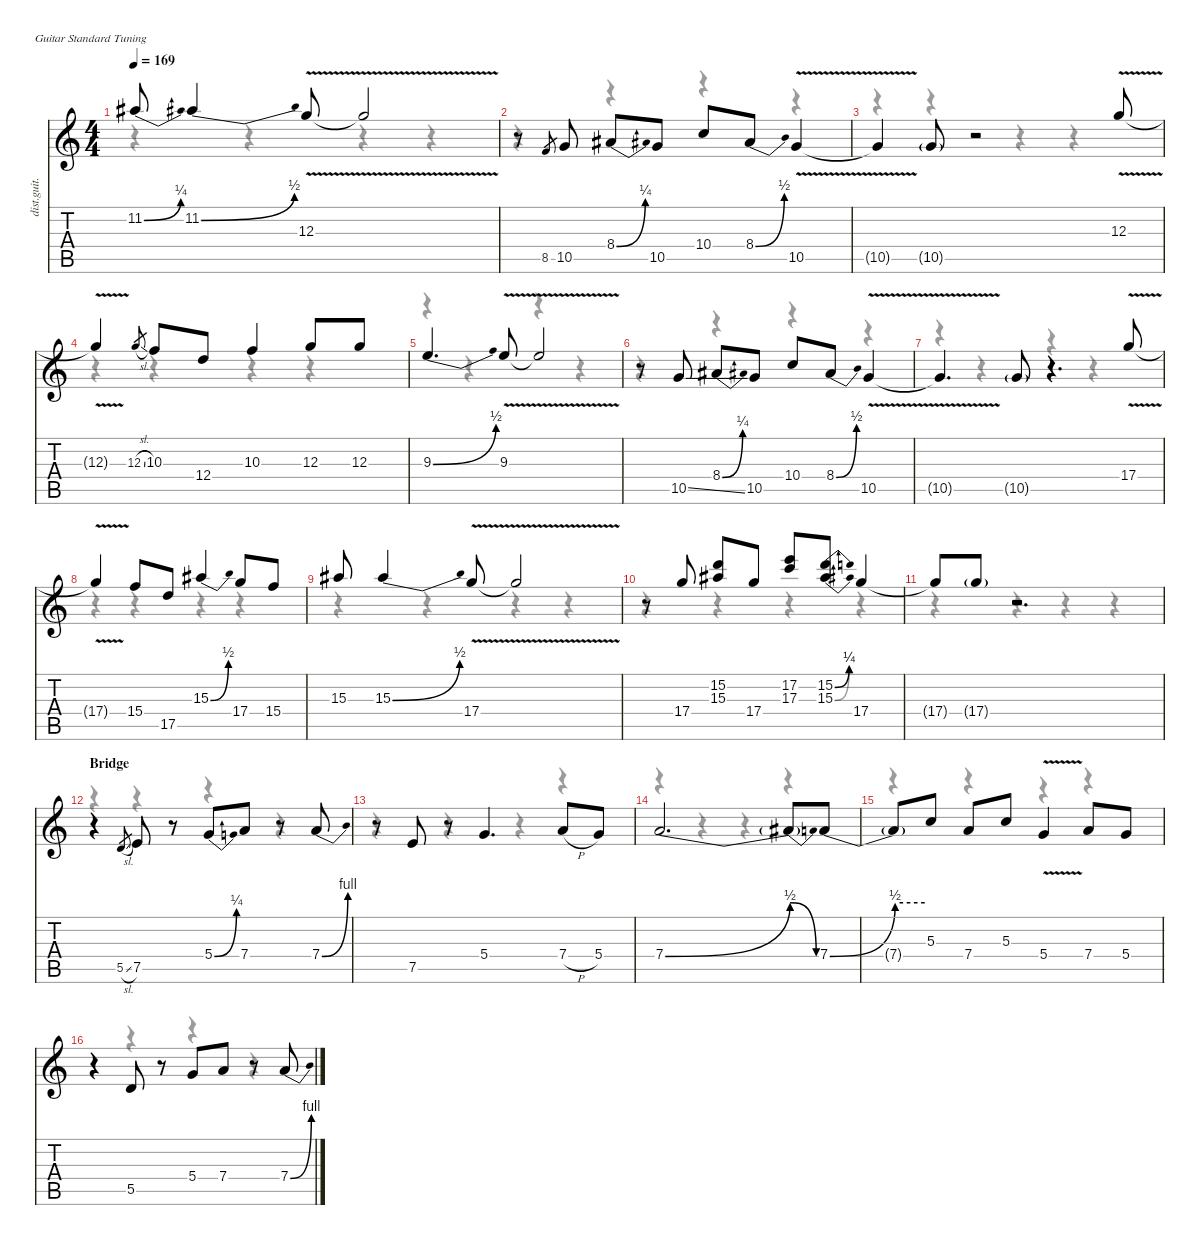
\defaultSystemsLayout 4
\hideDynamics
\bracketExtendMode nobrackets
\otherSystemsTrackNameOrientation horizontal
\track ("Lead" "dist.guit.") {instrument distortionguitar}
\staff {score tabs}
\tuning (E4 B3 G3 D3 A2 E2)
\voice
\ts (4 4)
\tempo 169
\clef g2
\ks c
11.2{be (bend 0 0 60 1) acc #}.8{dy f beam Up} 11.2{be (bend 0 0 34.9999992 2) acc #}.4{beam Up} 12.3{v}.8{beam Up} 12.3{v t}.2{beam Up} |
r.8{beam Up} 8.5.8{gr dy mf beam Up} 10.5.8{dy f beam Up} 8.4{be (bend 0 0 60 1) acc #}.8{beam Up} 10.5.8{beam Up} 10.4.8{beam Up} 8.4{be (bend 0 0 30 2) acc #}.8{beam Up} 10.5{v}.4{beam Up} |
10.5{v t}.4{beam Up} 10.5{g}.8{dy mf beam Up} r.2{beam Up} 12.3{v}.8{dy f beam Up} |
12.3{v t}.4{beam Up} 12.3{sl}.8{gr dy mf beam Up} 10.3.8{dy f beam Up} 12.4.8{beam Up} 10.3.4{beam Up} 12.3.8{beam Up} 12.3.8{beam Up} |
9.3{be (bend 0 0 45 2)}.4{d dy ff beam Up} 9.3{v}.8{beam Up} 9.3{v t}.2{dy f beam Up} |
r.8{beam Up} 10.5{ss}.8{beam Up} 8.4{be (bend 0 0 30 1) acc #}.8{beam Up} 10.5.8{beam Up} 10.4.8{beam Up} 8.4{be (bend 0 0 30 2) acc #}.8{beam Up} 10.5{v}.4{beam Up} |
10.5{v t}.4{d beam Up} 10.5{g}.8{dy mf beam Up} r.4{d beam Up} 17.4{v}.8{dy f beam Up} |
17.4{v t}.4{beam Up} 15.4.8{beam Up} 17.5.8{beam Up} 15.3{be (bend 0 0 30 2) acc #}.4{beam Up} 17.4.8{beam Up} 15.4.8{beam Up} |
15.3{acc #}.8{beam Up} 15.3{be (bend 0 0 34.9999992 2) acc #}.4{beam Up} 17.4{v}.8{beam Up} 17.4{v t}.2{beam Up} |
r.8{beam Up} 17.4.8{beam Up} (15.2 15.3{acc #}).8{beam Up} 17.4.8{beam Up} (17.2 17.3).8{beam Up} (15.2{be (bend 0 0 30 1)} 15.3{be (bend 0 0 30 1) acc #}).8{beam Up} 17.4.4{beam Up} |
17.4{t}.8{beam Up} 17.4{g}.8{dy mf beam Up} r.2{d beam Up} |
\section ("" "Bridge")
r.4{beam Up} 5.5{sl}.8{gr dy f beam Up} 7.5.8{dy ff beam Up} r.8{beam Up} 5.4{be (bend 0 0 30 1)}.8{beam Up} 7.4.8{beam Up} r.8{beam Up} 7.4{be (bend 0 0 30 4)}.8{beam Up} |
r.8{beam Up} 7.5.8{beam Up} r.8{beam Up} 5.4.4{d beam Up} 7.4{h}.8{dy f beam Up} 5.4.8{beam Up} |
7.4{be (bend 0 0 60 2)}.2{d dy ff beam Up} 7.4{be (release 0 2 60 0) t}.8{dy f beam Up} 7.4{be (bend 0 0 60 2)}.8{dy ff beam Up} |
7.4{be (hold 0 2 60 2) t}.8{dy f beam Up} 5.3.8{beam Up} 7.4.8{beam Up} 5.3.8{beam Up} 5.4{v}.4{beam Up} 7.4.8{beam Up} 5.4.8{beam Up} |
r.4{beam Up} 5.5.8{dy ff beam Up} r.8{beam Up} 5.4.8{beam Up} 7.4.8{beam Up} r.8{beam Up} 7.4{be (bend 0 0 30 4)}.8{beam Up}
\voice
\clef g2
\ottava regular
\simile none
\ks c
r.4{dy mf beam Down} r.4{beam Down} r.4{beam Down} r.4{beam Down} |
r.4{beam Down} r.4{beam Down} r.4{beam Down} r.4{beam Down} |
r.4{beam Down} r.4{beam Down} r.4{beam Down} r.4{beam Down} |
r.4{beam Down} r.4{beam Down} r.4{beam Down} r.4{beam Down} |
r.4{beam Down} r.4{beam Down} r.4{beam Down} r.4{beam Down} |
r.4{beam Down} r.4{beam Down} r.4{beam Down} r.4{beam Down} |
r.4{beam Down} r.4{beam Down} r.4{beam Down} r.4{beam Down} |
r.4{beam Down} r.4{beam Down} r.4{beam Down} r.4{beam Down} |
r.4{beam Down} r.4{beam Down} r.4{beam Down} r.4{beam Down} |
r.4{beam Down} r.4{beam Down} r.4{beam Down} r.4{beam Down} |
r.4{beam Down} r.4{beam Down} r.4{beam Down} r.4{beam Down} |
r.4{beam Down} r.4{beam Down} r.4{beam Down} r.4{beam Down} |
r.4{beam Down} r.4{beam Down} r.4{beam Down} r.4{beam Down} |
r.4{beam Down} r.4{beam Down} r.4{beam Down} r.4{beam Down} |
r.4{beam Down} r.4{beam Down} r.4{beam Down} r.4{beam Down} |
r.4{beam Down} r.4{beam Down} r.4{beam Down} r.4{beam Down}
